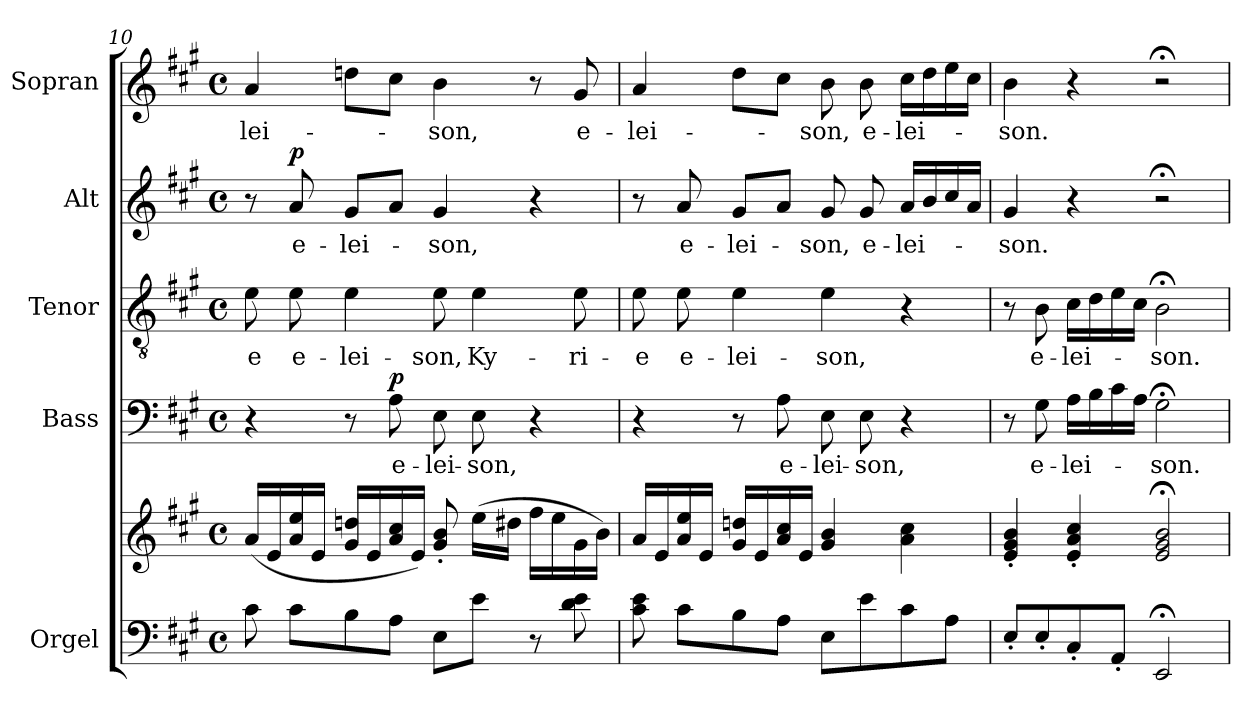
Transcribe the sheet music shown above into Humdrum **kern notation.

**kern	**kern	**kern	**text	**dynam	**kern	**text	**kern	**text	**dynam	**kern	**text
*part5	*part5	*part4	*part4	*part4	*part3	*part3	*part2	*part2	*part2	*part1	*part1
*staff6	*staff5	*staff4	*staff4	*staff4	*staff3	*staff3	*staff2	*staff2	*staff2	*staff1	*staff1
*I"Orgel	*	*I"Bass	*	*	*I"Tenor	*	*I"Alt	*	*	*I"Sopran	*
*I'Org.	*	*I'B.	*	*	*I'T.	*	*I'A.	*	*	*I'S.	*
*clefF4	*clefG2	*clefF4	*	*	*clefGv2	*	*clefG2	*	*	*clefG2	*
*k[f#c#g#]	*k[f#c#g#]	*k[f#c#g#]	*	*	*k[f#c#g#]	*	*k[f#c#g#]	*	*	*k[f#c#g#]	*
*A:	*A:	*A:	*	*	*A:	*	*A:	*	*	*A:	*
*M4/4	*M4/4	*M4/4	*	*	*M4/4	*	*M4/4	*	*	*M4/4	*
*met(c)	*met(c)	*met(c)	*	*	*met(c)	*	*met(c)	*	*	*met(c)	*
=10	=10	=10	=10	=10	=10	=10	=10	=10	=10	=10	=10
!	!	!	!	!	!	!LO:LY:b	!	!	!	!	!LO:LY:b
8c#\	(<16a/LL	4r	.	.	8e\	-e	8r	.	.	4a/	-lei-
.	16e/	.	.	.	.	.	.	.	.	.	.
!	!	!	!	!	!	!LO:LY:b	!	!LO:LY:b	!LO:DY:a	!	!
8c#\L	16a/ 16ee/	.	.	.	8e\	e-	8a/	e-	p	.	.
.	16e/JJ	.	.	.	.	.	.	.	.	.	.
!	!	!	!	!	!	!LO:LY:b	!	!LO:LY:b	!	!	!
8B\	16g#/ 16ddn/LL	8r	.	.	4e\	-lei-	8g#/L	-lei-	.	8ddn\L	.
.	16e/	.	.	.	.	.	.	.	.	.	.
!	!	!	!LO:LY:b	!LO:DY:a	!	!	!	!	!	!	!
8A\J	16a/ 16cc#/	8A\	e-	p	.	.	8a/J	.	.	8cc#\J	.
.	16e/JJ)	.	.	.	.	.	.	.	.	.	.
!	!	!	!LO:LY:b	!	!	!LO:LY:b	!	!LO:LY:b	!	!	!LO:LY:b
8E\L	8g#/'< 8b/'<	8E\	-lei-	.	8e\	-son,	4g#/	-son,	.	4b\	-son,
!	!	!	!LO:LY:b	!	!	!LO:LY:b	!	!	!	!	!
8e\J	(>16ee\LL	8E\	-son,	.	4e\	Ky-	.	.	.	.	.
.	16dd#X\JJ	.	.	.	.	.	.	.	.	.	.
8r	16ff#\LL	4r	.	.	.	.	4r	.	.	8r	.
.	16ee\	.	.	.	.	.	.	.	.	.	.
!	!	!	!	!	!	!LO:LY:b	!	!	!	!	!LO:LY:b
8d\ 8e\	16g#\	.	.	.	8e\	-ri-	.	.	.	8g#/	e-
.	16b\JJ)	.	.	.	.	.	.	.	.	.	.
=11	=11	=11	=11	=11	=11	=11	=11	=11	=11	=11	=11
!	!	!	!	!	!	!LO:LY:b	!	!	!	!	!LO:LY:b
8c#\ 8e\	16a/LL	4r	.	.	8e\	-e	8r	.	.	4a/	-lei-
.	16e/	.	.	.	.	.	.	.	.	.	.
!	!	!	!	!	!	!LO:LY:b	!	!LO:LY:b	!	!	!
8c#\L	16a/ 16ee/	.	.	.	8e\	e-	8a/	e-	.	.	.
.	16e/JJ	.	.	.	.	.	.	.	.	.	.
!	!	!	!	!	!	!LO:LY:b	!	!LO:LY:b	!	!	!
8B\	16g#/ 16ddn/LL	8r	.	.	4e\	-lei-	8g#/L	-lei-	.	8dd\L	.
.	16e/	.	.	.	.	.	.	.	.	.	.
!	!	!	!LO:LY:b	!	!	!	!	!	!	!	!
8A\J	16a/ 16cc#/	8A\	e-	.	.	.	8a/J	.	.	8cc#\J	.
.	16e/JJ	.	.	.	.	.	.	.	.	.	.
!	!	!	!LO:LY:b	!	!	!LO:LY:b	!	!LO:LY:b	!	!	!LO:LY:b
8E\L	4g#/ 4b/	8E\	-lei-	.	4e\	-son,	8g#/	-son,	.	8b\	-son,
!	!	!	!LO:LY:b	!	!	!	!	!LO:LY:b	!	!	!LO:LY:b
8e\	.	8E\	-son,	.	.	.	8g#/	e-	.	8b\	e-
!	!	!	!	!	!	!	!	!LO:LY:b	!	!	!LO:LY:b
8c#\	4a\ 4cc#\	4r	.	.	4r	.	16a/LL	-lei-	.	16cc#\LL	-lei-
.	.	.	.	.	.	.	16b/	.	.	16dd\	.
8A\J	.	.	.	.	.	.	16cc#/	.	.	16ee\	.
.	.	.	.	.	.	.	16a/JJ	.	.	16cc#\JJ	.
=12	=12	=12	=12	=12	=12	=12	=12	=12	=12	=12	=12
!	!	!	!	!	!	!	!	!LO:LY:b	!	!	!LO:LY:b
8E'</L	4e/'< 4g#/'< 4b/'<	8r	.	.	8r	.	4g#/	-son.	.	4b\	-son.
!	!	!	!LO:LY:b	!	!	!LO:LY:b	!	!	!	!	!
8E'</	.	8G#\	e-	.	8B\	e-	.	.	.	.	.
!	!	!	!LO:LY:b	!	!	!LO:LY:b	!	!	!	!	!
8C#'</	4e/'< 4a/'< 4cc#/'<	16A\LL	-lei-	.	16c#\LL	-lei-	4r	.	.	4r	.
.	.	16B\	.	.	16d\	.	.	.	.	.	.
8AA'</J	.	16c#\	.	.	16e\	.	.	.	.	.	.
.	.	16A\JJ	.	.	16c#\JJ	.	.	.	.	.	.
!	!	!	!LO:LY:b	!	!	!LO:LY:b	!	!	!	!	!
2EE;</	2e/;< 2g#/;< 2b/;<	2G#;<\	-son.	.	2B;<\	-son.	2r;<	.	.	2r;<	.
=	=	=	=	=	=	=	=	=	=	=	=
*-	*-	*-	*-	*-	*-	*-	*-	*-	*-	*-	*-
